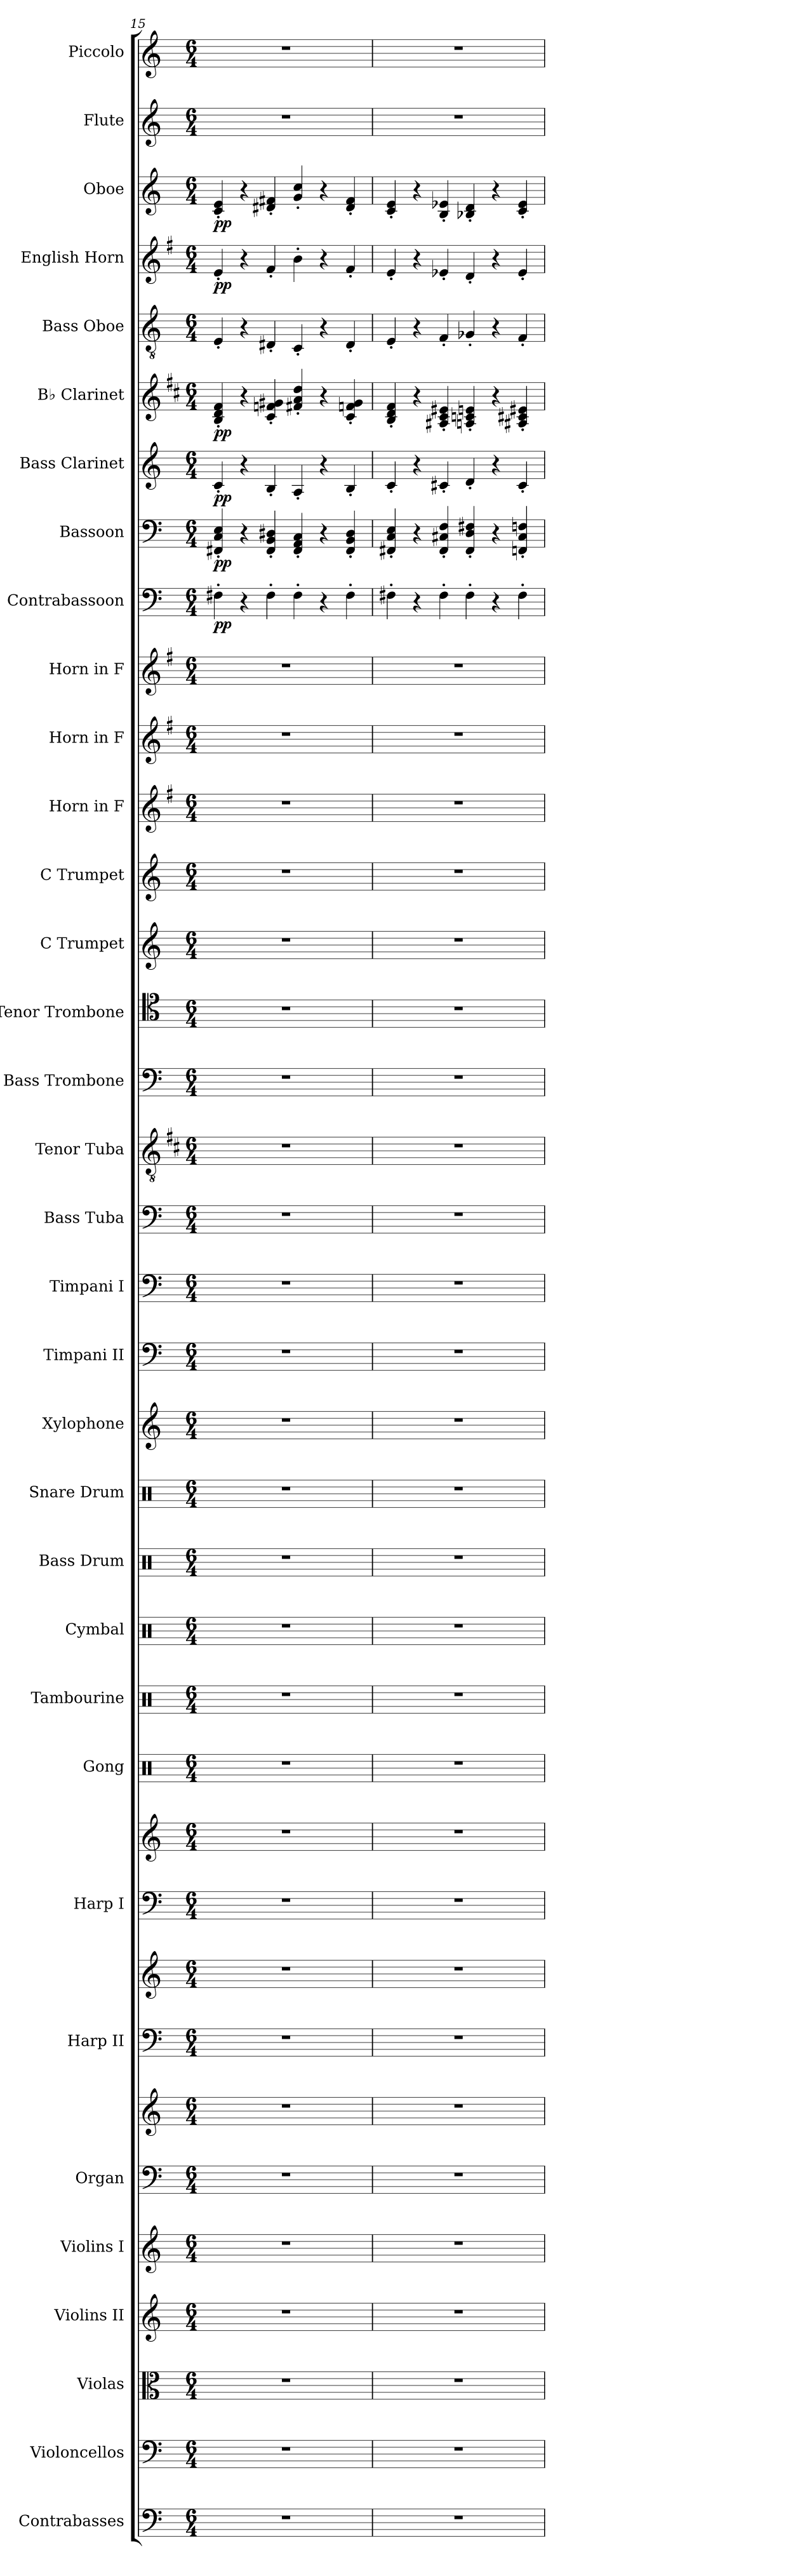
**kern	**kern	**kern	**kern	**kern	**kern	**kern	**kern	**kern	**kern	**kern	**kern	**kern	**kern	**kern	**kern	**kern	**kern	**kern	**kern	**kern	**kern	**kern	**kern	**kern	**kern	**kern	**kern	**kern	**dynam	**kern	**dynam	**kern	**dynam	**kern	**dynam	**kern	**kern	**dynam	**kern	**dynam	**kern	**kern
*part34	*part33	*part32	*part31	*part30	*part29	*part29	*part28	*part28	*part27	*part27	*part26	*part25	*part24	*part23	*part22	*part21	*part20	*part19	*part18	*part17	*part16	*part15	*part14	*part13	*part12	*part11	*part10	*part9	*part9	*part8	*part8	*part7	*part7	*part6	*part6	*part5	*part4	*part4	*part3	*part3	*part2	*part1
*staff37	*staff36	*staff35	*staff34	*staff33	*staff32	*staff31	*staff30	*staff29	*staff28	*staff27	*staff26	*staff25	*staff24	*staff23	*staff22	*staff21	*staff20	*staff19	*staff18	*staff17	*staff16	*staff15	*staff14	*staff13	*staff12	*staff11	*staff10	*staff9	*staff9	*staff8	*staff8	*staff7	*staff7	*staff6	*staff6	*staff5	*staff4	*staff4	*staff3	*staff3	*staff2	*staff1
*I"Contrabasses	*I"Violoncellos	*I"Violas	*I"Violins II	*I"Violins I	*I"Organ	*	*I"Harp II	*	*I"Harp I	*	*I"Gong	*I"Tambourine	*I"Cymbal	*I"Bass Drum	*I"Snare Drum	*I"Xylophone	*I"Timpani II	*I"Timpani I	*I"Bass Tuba	*I"Tenor Tuba	*I"Bass Trombone	*I"Tenor Trombone	*I"C Trumpet	*I"C Trumpet	*I"Horn in F	*I"Horn in F	*I"Horn in F	*I"Contrabassoon	*	*I"Bassoon	*	*I"Bass Clarinet	*	*I"B♭ Clarinet	*	*I"Bass Oboe	*I"English Horn	*	*I"Oboe	*	*I"Flute	*I"Piccolo
*I'Cbs.	*I'Vcs.	*I'Vlas.	*I'Vlns.	*I'Vlns.	*I'Org.	*	*I'Hrp.	*	*I'Hrp.	*	*	*I'Tamb.	*I'Cym.	*I'B. Dr.	*I'Sn. Dr.	*I'Xyl.	*I'Timp.	*I'Timp.	*I'Tba.	*	*I'B. Tbn.	*I'T. Tbn.	*I'C Tpt.	*I'C Tpt.	*	*	*	*I'Cbsn.	*	*I'Bsn.	*	*I'B. Cl.	*	*I'B♭ Cl.	*	*	*I'E. Hn.	*	*I'Ob.	*	*I'Fl.	*I'Picc.
*clefF4	*clefF4	*clefC3	*clefG2	*clefG2	*clefF4	*clefG2	*clefF4	*clefG2	*clefF4	*clefG2	*clefX	*clefX	*clefX	*clefX	*clefX	*clefG2	*clefF4	*clefF4	*clefF4	*clefGv2	*clefF4	*clefC4	*clefG2	*clefG2	*clefG2	*clefG2	*clefG2	*clefF4	*	*clefF4	*	*clefG2	*	*clefG2	*	*clefGv2	*clefG2	*	*clefG2	*	*clefG2	*clefG2
*ITrd7c12	*	*	*	*	*	*	*	*	*	*	*	*	*	*	*	*ITrd-7c-12	*	*	*	*ITrd1c2	*	*	*	*	*ITrd4c7	*ITrd4c7	*ITrd4c7	*ITrd7c12	*	*	*	*ITrd8c14	*	*ITrd1c2	*	*	*ITrd4c7	*	*	*	*	*ITrd-7c-12
*k[]	*k[]	*k[]	*k[]	*k[]	*k[]	*k[]	*k[]	*k[]	*k[]	*k[]	*k[]	*k[]	*k[]	*k[]	*k[]	*k[]	*k[]	*k[]	*k[]	*k[]	*k[]	*k[]	*k[]	*k[]	*k[]	*k[]	*k[]	*k[]	*	*k[]	*	*k[]	*	*k[]	*	*k[]	*k[]	*	*k[]	*	*k[]	*k[]
*M6/4	*M6/4	*M6/4	*M6/4	*M6/4	*M6/4	*M6/4	*M6/4	*M6/4	*M6/4	*M6/4	*M6/4	*M6/4	*M6/4	*M6/4	*M6/4	*M6/4	*M6/4	*M6/4	*M6/4	*M6/4	*M6/4	*M6/4	*M6/4	*M6/4	*M6/4	*M6/4	*M6/4	*M6/4	*	*M6/4	*	*M6/4	*	*M6/4	*	*M6/4	*M6/4	*	*M6/4	*	*M6/4	*M6/4
=15	=15	=15	=15	=15	=15	=15	=15	=15	=15	=15	=15	=15	=15	=15	=15	=15	=15	=15	=15	=15	=15	=15	=15	=15	=15	=15	=15	=15	=15	=15	=15	=15	=15	=15	=15	=15	=15	=15	=15	=15	=15	=15
!	!	!	!	!	!	!	!	!	!	!	!	!	!	!	!	!	!	!	!	!	!	!	!	!	!	!	!	!	!LO:DY:b	!	!LO:DY:b	!	!LO:DY:b	!	!LO:DY:b	!	!	!LO:DY:b	!	!LO:DY:b	!	!
1.r	1.r	1.r	1.r	1.r	1.r	1.r	1.r	1.r	1.r	1.r	1.r	1.r	1.r	1.r	1.r	1.r	1.r	1.r	1.r	1.r	1.r	1.r	1.r	1.r	1.r	1.r	1.r	4FF#X'\	pp	4FF#X/' 4C/' 4E/'	pp	4C'/	pp	4A/' 4c/' 4e/'	pp	4E'/	4A'/	pp	4c/' 4e/'	pp	1.r	1.r
.	.	.	.	.	.	.	.	.	.	.	.	.	.	.	.	.	.	.	.	.	.	.	.	.	.	.	.	4r	.	4r	.	4r	.	4r	.	4r	4r	.	4r	.	.	.
.	.	.	.	.	.	.	.	.	.	.	.	.	.	.	.	.	.	.	.	.	.	.	.	.	.	.	.	4FF#'\	.	4FF#/' 4BB/' 4D#X/'	.	4BB'/	.	4B/' 4e-X/' 4f#X/'	.	4D#X'/	4B'/	.	4d#X/' 4f#X/'	.	.	.
.	.	.	.	.	.	.	.	.	.	.	.	.	.	.	.	.	.	.	.	.	.	.	.	.	.	.	.	4FF#'\	.	4FF#/' 4AA/' 4C/'	.	4AA'/	.	4en/' 4g/' 4cc/'	.	4C'/	4e'\	.	4g/' 4cc/'	.	.	.
.	.	.	.	.	.	.	.	.	.	.	.	.	.	.	.	.	.	.	.	.	.	.	.	.	.	.	.	4r	.	4r	.	4r	.	4r	.	4r	4r	.	4r	.	.	.
.	.	.	.	.	.	.	.	.	.	.	.	.	.	.	.	.	.	.	.	.	.	.	.	.	.	.	.	4FF#'\	.	4FF#/' 4BB/' 4D#/'	.	4BB'/	.	4B/' 4e-X/' 4f#/'	.	4D#'/	4B'/	.	4d#/' 4f#/'	.	.	.
=16	=16	=16	=16	=16	=16	=16	=16	=16	=16	=16	=16	=16	=16	=16	=16	=16	=16	=16	=16	=16	=16	=16	=16	=16	=16	=16	=16	=16	=16	=16	=16	=16	=16	=16	=16	=16	=16	=16	=16	=16	=16	=16
1.r	1.r	1.r	1.r	1.r	1.r	1.r	1.r	1.r	1.r	1.r	1.r	1.r	1.r	1.r	1.r	1.r	1.r	1.r	1.r	1.r	1.r	1.r	1.r	1.r	1.r	1.r	1.r	4FF#X'\	.	4FF#X/' 4C/' 4E/'	.	4C'/	.	4A/' 4c/' 4e/'	.	4E'/	4A'/	.	4c/' 4e/'	.	1.r	1.r
.	.	.	.	.	.	.	.	.	.	.	.	.	.	.	.	.	.	.	.	.	.	.	.	.	.	.	.	4r	.	4r	.	4r	.	4r	.	4r	4r	.	4r	.	.	.
.	.	.	.	.	.	.	.	.	.	.	.	.	.	.	.	.	.	.	.	.	.	.	.	.	.	.	.	4FF#'\	.	4FF#/' 4C#X/' 4F/'	.	4C#X'/	.	4G#X/' 4B/' 4d#X/'	.	4F'/	4A-X'/	.	4B/' 4e-X/'	.	.	.
.	.	.	.	.	.	.	.	.	.	.	.	.	.	.	.	.	.	.	.	.	.	.	.	.	.	.	.	4FF#'\	.	4FF#/' 4D/' 4F#X/'	.	4D'/	.	4Gn/' 4B-X/' 4dn/'	.	4G-X'/	4G'/	.	4B-X/' 4d/'	.	.	.
.	.	.	.	.	.	.	.	.	.	.	.	.	.	.	.	.	.	.	.	.	.	.	.	.	.	.	.	4r	.	4r	.	4r	.	4r	.	4r	4r	.	4r	.	.	.
.	.	.	.	.	.	.	.	.	.	.	.	.	.	.	.	.	.	.	.	.	.	.	.	.	.	.	.	4FF#'\	.	4FFn/' 4C#/' 4Fn/'	.	4C#'/	.	4G#X/' 4Bn/' 4d#X/'	.	4F'/	4A-'/	.	4c/' 4e-/'	.	.	.
=	=	=	=	=	=	=	=	=	=	=	=	=	=	=	=	=	=	=	=	=	=	=	=	=	=	=	=	=	=	=	=	=	=	=	=	=	=	=	=	=	=	=
*-	*-	*-	*-	*-	*-	*-	*-	*-	*-	*-	*-	*-	*-	*-	*-	*-	*-	*-	*-	*-	*-	*-	*-	*-	*-	*-	*-	*-	*-	*-	*-	*-	*-	*-	*-	*-	*-	*-	*-	*-	*-	*-
